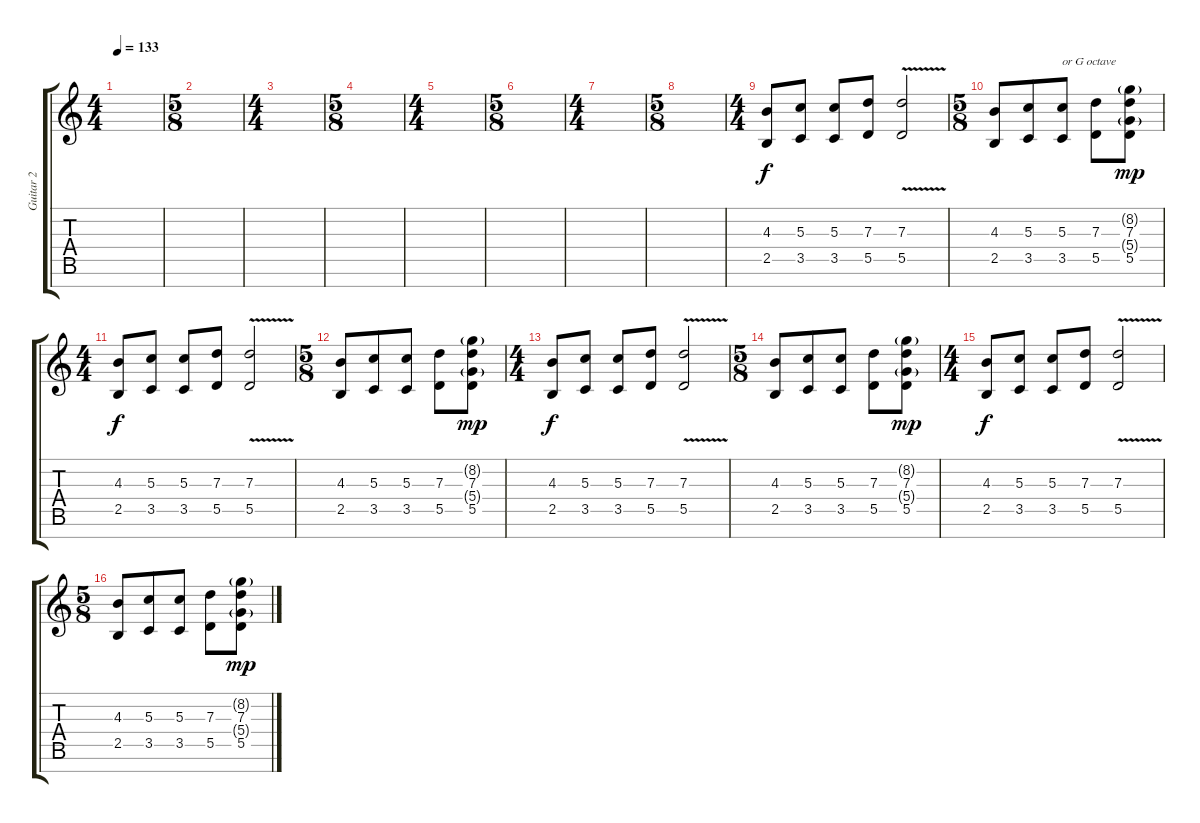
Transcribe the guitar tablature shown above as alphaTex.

\track ("Guitar 2" "Guitar 2") {instrument distortionguitar}
\staff {score tabs}
\tuning (E4 B3 G3 D3 A2 E2 B1) {hide}
\ts (4 4)
\tempo 133
\clef g2
\ks c
|
\ts (5 8)
|
\ts (4 4)
|
\ts (5 8)
|
\ts (4 4)
|
\ts (5 8)
|
\ts (4 4)
|
\ts (5 8)
|
\ts (4 4)
(4.3 2.5).8{dy f} (5.3 3.5).8 (5.3 3.5).8 (7.3 5.5).8 (7.3{v} 5.5{v}).2 |
\ts (5 8)
(4.3 2.5).8 (5.3 3.5).8 (5.3 3.5).8{txt "or G octave"} (7.3 5.5).8 (8.2{g} 7.3 5.4{g} 5.5).8{dy mp} |
\ts (4 4)
(4.3 2.5).8{dy f} (5.3 3.5).8 (5.3 3.5).8 (7.3 5.5).8 (7.3{v} 5.5{v}).2 |
\ts (5 8)
(4.3 2.5).8 (5.3 3.5).8 (5.3 3.5).8 (7.3 5.5).8 (8.2{g} 7.3 5.4{g} 5.5).8{dy mp} |
\ts (4 4)
(4.3 2.5).8{dy f} (5.3 3.5).8 (5.3 3.5).8 (7.3 5.5).8 (7.3{v} 5.5{v}).2 |
\ts (5 8)
(4.3 2.5).8 (5.3 3.5).8 (5.3 3.5).8 (7.3 5.5).8 (8.2{g} 7.3 5.4{g} 5.5).8{dy mp} |
\ts (4 4)
(4.3 2.5).8{dy f} (5.3 3.5).8 (5.3 3.5).8 (7.3 5.5).8 (7.3{v} 5.5{v}).2 |
\ts (5 8)
(4.3 2.5).8 (5.3 3.5).8 (5.3 3.5).8 (7.3 5.5).8 (8.2{g} 7.3 5.4{g} 5.5).8{dy mp}
